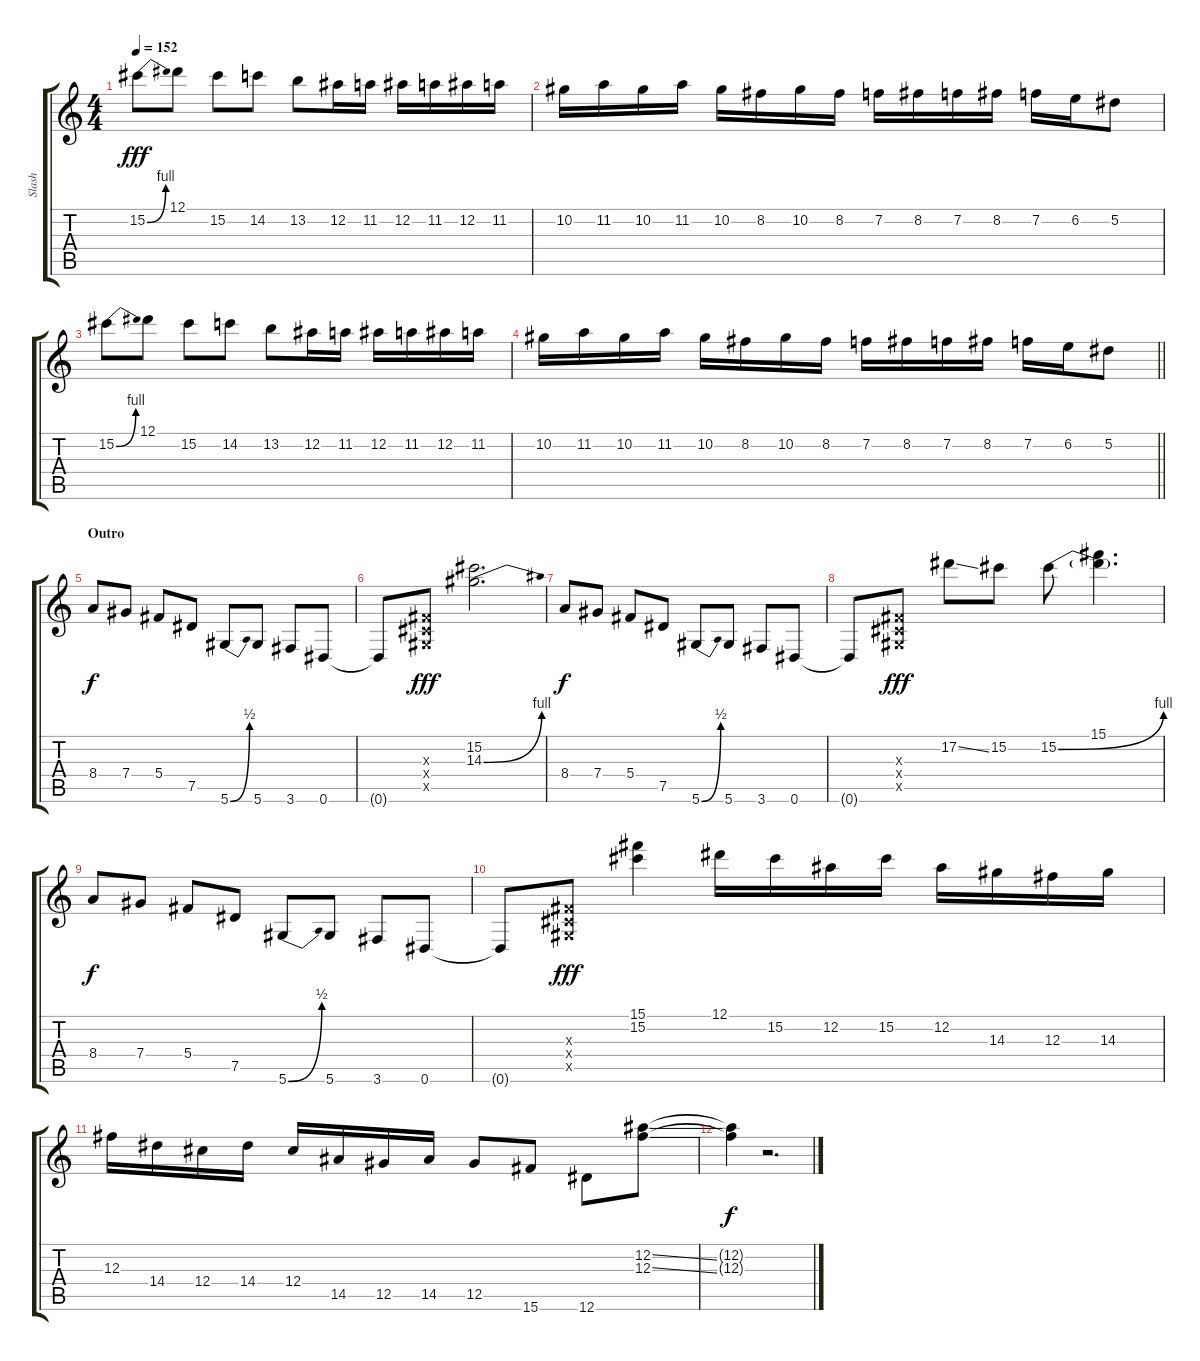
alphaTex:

\track ("Slash" "Slash") {instrument distortionguitar}
\staff {score tabs}
\tuning (Eb4 Bb3 Gb3 Db3 Ab2 Eb2) {hide}
\ts (4 4)
\tempo 152
\clef g2
\ks c
15.2{be (bend 0 0 60 4)}.8{dy fff} 12.1.8 15.2.8 14.2.8 13.2.8 12.2.16 11.2.16 12.2.16 11.2.16 12.2.16 11.2.16 |
10.2.16 11.2.16 10.2.16 11.2.16 10.2.16 8.2.16 10.2.16 8.2.16 7.2.16 8.2.16 7.2.16 8.2.16 7.2.16 6.2.16 5.2.8 |
15.2{be (bend 0 0 60 4)}.8 12.1.8 15.2.8 14.2.8 13.2.8 12.2.16 11.2.16 12.2.16 11.2.16 12.2.16 11.2.16 |
\barLineRight lightlight
10.2.16 11.2.16 10.2.16 11.2.16 10.2.16 8.2.16 10.2.16 8.2.16 7.2.16 8.2.16 7.2.16 8.2.16 7.2.16 6.2.16 5.2.8 |
\section ("" "Outro")
8.4.8{dy f} 7.4.8 5.4.8 7.5.8 5.6{be (bend 0 0 60 2)}.8 5.6.8 3.6.8 0.6.8 |
0.6{t}.8 (0.3{x} 0.4{x} 0.5{x}).8{dy fff} (15.2 14.3{be (bend 0 0 60 4)}).2{d} |
8.4.8{dy f} 7.4.8 5.4.8 7.5.8 5.6{be (bend 0 0 60 2)}.8 5.6.8 3.6.8 0.6.8 |
0.6{t}.8 (0.3{x} 0.4{x} 0.5{x}).8{dy fff} 17.2{ss}.8 15.2.8 15.2{be (bend 0 0 60 4)}.8 (15.1 15.2{t}).4{d} |
8.4.8{dy f} 7.4.8 5.4.8 7.5.8 5.6{be (bend 0 0 60 2)}.8 5.6.8 3.6.8 0.6.8 |
0.6{t}.8 (0.3{x} 0.4{x} 0.5{x}).8{dy fff} (15.1 15.2).4 12.1.16 15.2.16 12.2.16 15.2.16 12.2.16 14.3.16 12.3.16 14.3.16 |
12.3.16 14.4.16 12.4.16 14.4.16 12.4.16 14.5.16 12.5.16 14.5.16 12.5.8 15.6.8 12.6.8 (12.2{ss} 12.3{ss}).8 |
(12.2{t} 12.3{t}).4{dy f} r.2{d}
